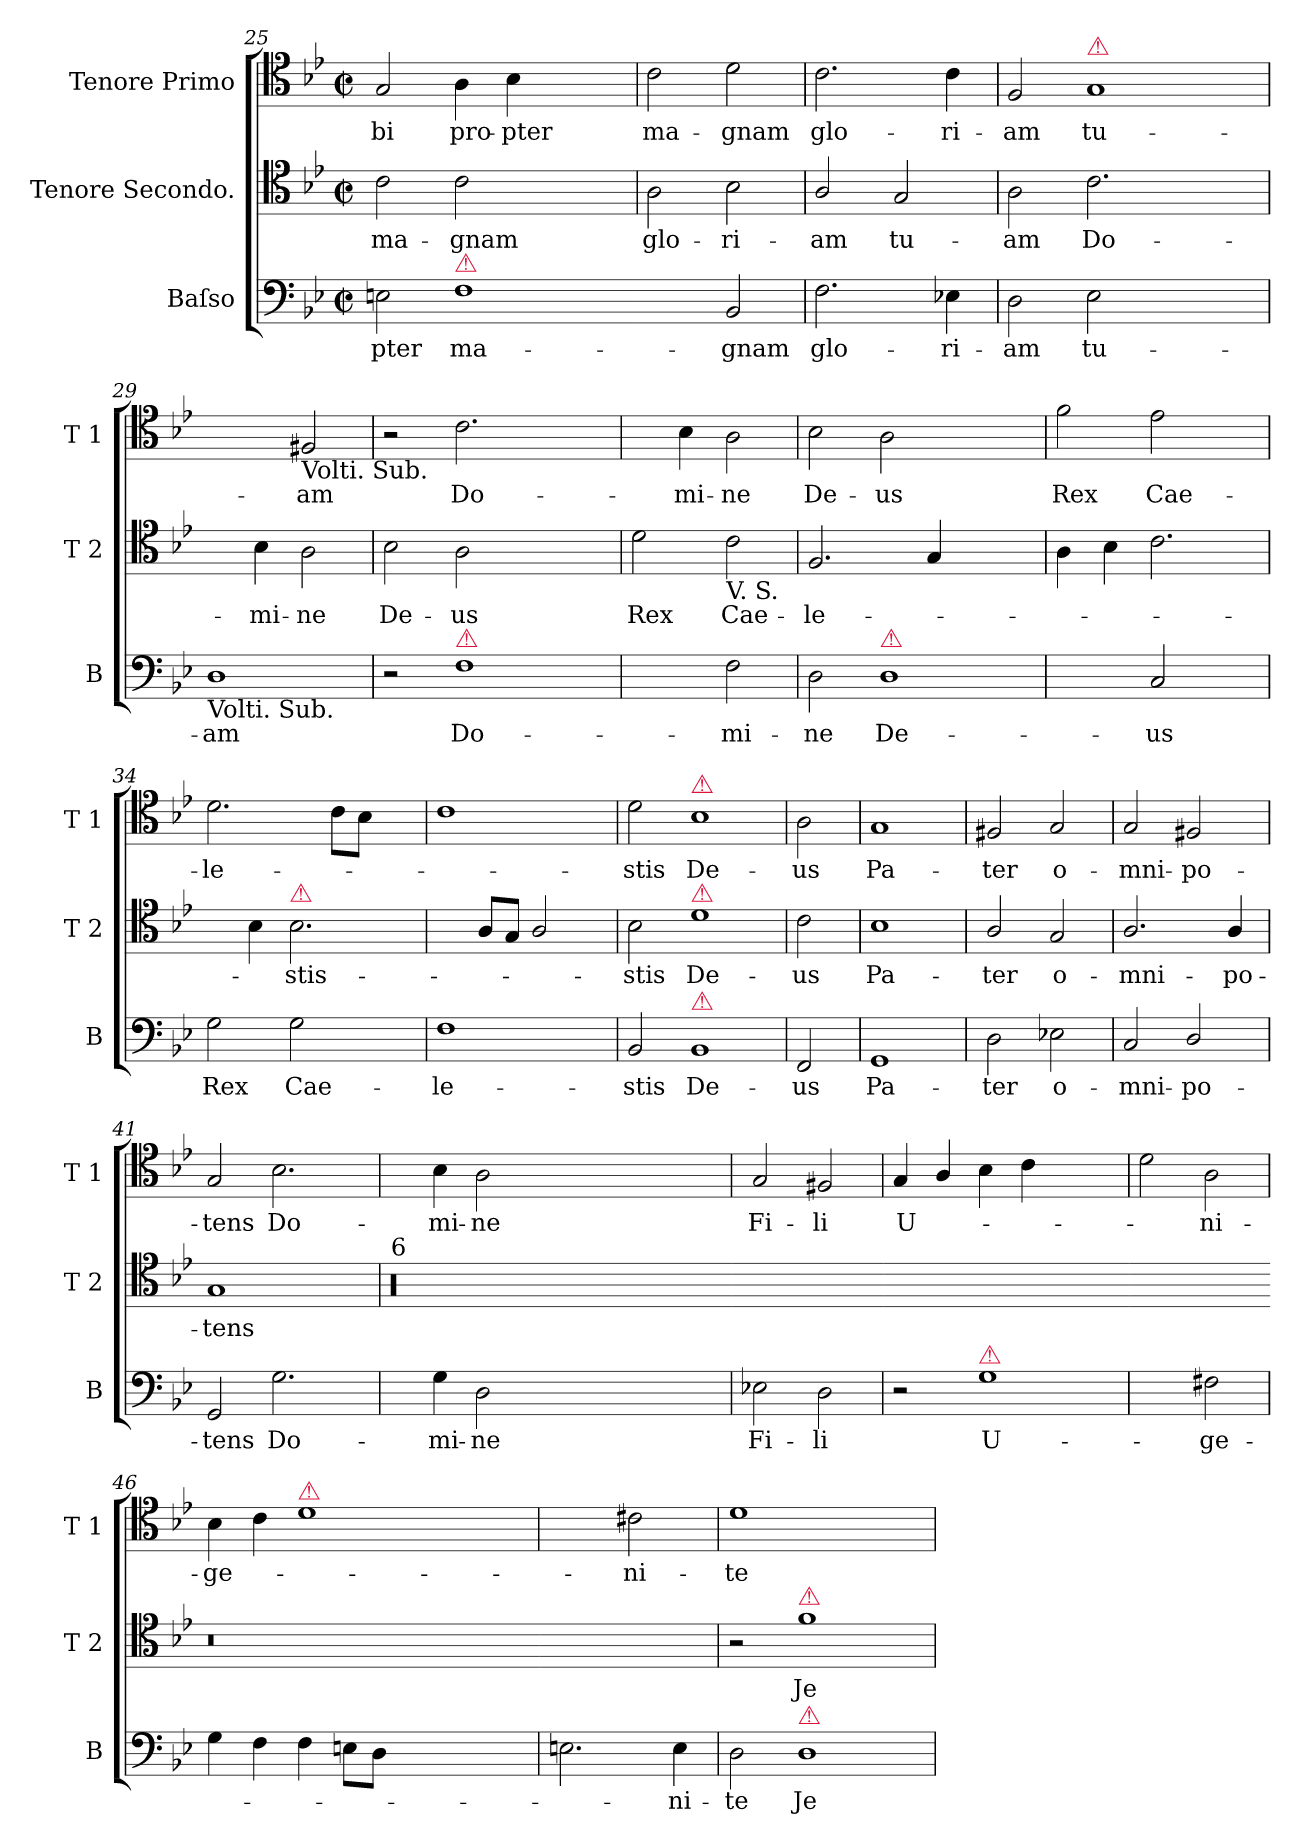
**kern	**text	**kern	**text	**kern	**text
*part3	*part3	*part2	*part2	*part1	*part1
*staff3	*staff3	*staff2	*staff2	*staff1	*staff1
*I"Baſso	*	*I"Tenore Secondo.	*	*I"Tenore Primo	*
*I'B	*	*I'T 2	*	*I'T 1	*
*clefF4	*	*clefC4	*	*clefC4	*
*k[b-e-]	*	*k[b-e-]	*	*k[b-e-]	*
*M2/2	*	*M2/2	*	*M2/2	*
*met(c|)	*	*met(c|)	*	*met(c|)	*
=25	=25	=25	=25	=25	=25
2En\	-pter	2c\	ma-	2G/	-bi
!LO:TX:a:color=crimson:t=⚠	!	!	!	!	!
1F	ma-	2c\	-gnam	4A\	pro-
.	.	.	.	4B-\	pter
.	.	2ryy	.	2ryy	.
=26-	=26	=26	=26	=26	=26
2ryy	.	2A\	glo-	2c\	ma-
2BB-/	-gnam	2B-\	-ri-	2d\	-gnam
=27	=27	=27	=27	=27	=27
2.F\	glo-	2A/	-am	2.c\	glo-
.	.	2G/	tu-	.	.
4E-X\	-ri-	.	.	4c\	-ri-
=28	=28	=28	=28	=28	=28
2D\	-am	2A\	-am	2F/	-am
!	!	!	!	!LO:TX:a:color=crimson:t=⚠	!
2E-\	tu-	2.c\	Do-	1G/	tu-
2ryy	.	.	.	.	.
.	.	4ryy	.	.	.
=29	=29	=29	=29	=29	=29
!LO:TX:b:t=Volti. Sub.	!	!	!	!	!
1D	-am	4ryy	.	2ryy	.
.	.	4B-\	-mi-	.	.
!	!	!	!	!LO:TX:b:t=Volti. Sub.	!
.	.	2A\	-ne	2F#X/	-am
=30	=30	=30	=30	=30	=30
2r	.	2B-\	De-	2r	.
!LO:TX:a:color=crimson:t=⚠	!	!	!	!	!
1F\	Do-	2A\	-us	2.c\	Do-
.	.	2ryy	.	.	.
.	.	.	.	4ryy	.
=31	=31	=31	=31	=31	=31
2ryy	.	2d\	Rex	4ryy	.
.	.	.	.	4B-\	-mi-
!	!	!LO:TX:b:t=V. S.	!	!	!
2F\	-mi-	2c\	Cae-	2A\	-ne
=32	=32	=32	=32	=32	=32
2D\	-ne	2.F/	-le-	2B-\	De-
!LO:TX:a:color=crimson:t=⚠	!	!	!	!	!
1D\	De-	.	.	2A\	-us
.	.	4G/	.	.	.
.	.	2ryy	.	2ryy	.
=33	=33	=33	=33	=33	=33
2ryy	.	4A\	.	2f\	Rex
.	.	4B-\	.	.	.
2C/	-us	2.c\	.	2e-\	Cae-
4ryy	.	.	.	4ryy	.
=34	=34	=34	=34	=34	=34
2G\	Rex	4ryy	.	2.d\	-le-
.	.	4B-\	.	.	.
!	!	!LO:TX:a:color=crimson:t=⚠	!	!	!
2G\	Cae-	2.B-\	-stis-	.	.
.	.	.	.	8c\L	.
.	.	.	.	8B-\J	.
4ryy	.	.	.	4ryy	.
=35	=35	=35	=35	=35	=35
1F	-le-	4ryy	.	1c	.
.	.	8A/L	.	.	.
.	.	8G/J	.	.	.
.	.	2A/	.	.	.
=36	=36	=36	=36	=36	=36
2BB-/	-stis	2B-\	-stis	2d\	-stis
!	!	!	!	!LO:TX:a:color=crimson:t=⚠	!
!	!	!LO:TX:a:color=crimson:t=⚠	!	!	!
!LO:TX:a:color=crimson:t=⚠	!	!	!	!	!
1BB-/	De-	1d\	De-	1B-\	De-
=37	=37	=37	=37	=37	=37
2FF/	-us	2c\	-us	2A\	-us
=38	=38	=38	=38	=38	=38
1GG	Pa-	1B-	Pa-	1G	Pa-
=39	=39	=39	=39	=39	=39
2D\	-ter	2A/	-ter	2F#X/	-ter
2E-X\	o-	2G/	o-	2G/	o-
=40	=40	=40	=40	=40	=40
2C/	-mni-	2.A/	-mni-	2G/	-mni-
2D/	-po-	.	.	2F#X/	-po-
.	.	4A/	-po-	.	.
=41	=41	=41	=41	=41	=41
2GG/	-tens	1G	-tens	2G/	-tens
2.G\	Do-	.	.	2.B-\	Do-
.	.	4ryy	.	.	.
=42	=42	=42	=42	=42	=42
!	!	!LO:TX:a:t=6	!	!	!
4ryy	.	00r	.	4ryy	.
4G\	-mi-	.	.	4B-\	-mi-
2D\	-ne	.	.	2A\	-ne
0.ryy	.	.	.	0.ryy	.
=43	=43	=43-	=43	=43	=43
2E-X\	Fi-	1ryy	.	2G/	Fi-
2D\	-li	.	.	2F#X/	-li
=44	=44	=44-	=44	=44	=44
2r	.	1.ryy	.	4G/	U-
.	.	.	.	4A/	.
!LO:TX:a:color=crimson:t=⚠	!	!	!	!	!
1G\	U-	.	.	4B-\	.
.	.	.	.	4c\	.
.	.	.	.	2ryy	.
=45	=45	=45-	=45	=45	=45
2ryy	.	1ryy	.	2d\	.
2F#X\	-ge-	.	.	2A\	-ni-
=46	=46	=46-	=46	=46	=46
4G\	.	0r	.	4B-\	-ge-
4F\	.	.	.	4c\	.
!	!	!	!	!LO:TX:a:color=crimson:t=⚠	!
4F\	.	.	.	1d\	.
8En\L	.	.	.	.	.
8D\J	.	.	.	.	.
1ryy	.	.	.	.	.
.	.	.	.	2ryy	.
=47	=47	=47-	=47	=47	=47
2.En\	.	1ryy	.	2ryy	.
.	.	.	.	2c#X\	-ni-
4E\	-ni-	.	.	.	.
=48	=48	=48	=48	=48	=48
2D\	-te	2r	.	1d	-te
!	!	!LO:TX:a:color=crimson:t=⚠	!	!	!
!LO:TX:a:color=crimson:t=⚠	!	!	!	!	!
1D\	Je-	1f\	Je-	.	.
.	.	.	.	2ryy	.
=	=	=	=	=	=
*-	*-	*-	*-	*-	*-
